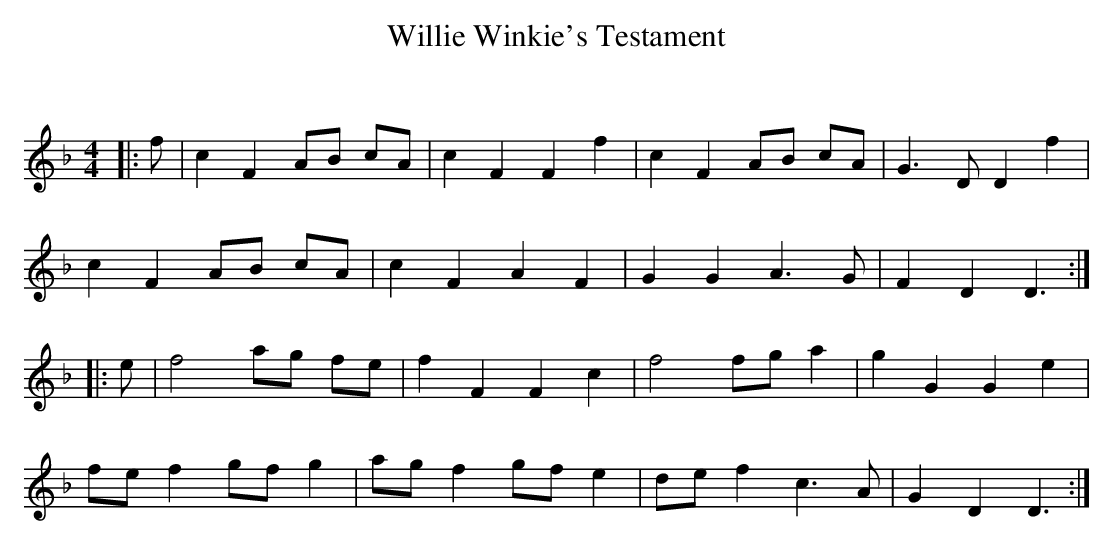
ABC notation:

X:1
T: Willie Winkie's Testament
C:
Q: 232
K:Dm
M:4/4
L:1/8
|:f|c2 F2 AB cA|c2 F2 F2 f2|c2 F2 AB cA|G3D D2 f2|
c2 F2 AB cA|c2 F2 A2 F2|G2 G2 A3G|F2 D2 D3:|
|:e|f4 ag fe|f2 F2 F2 c2|f4 fg a2|g2 G2 G2 e2|
fe f2 gf g2|ag f2 gf e2|de f2 c3A|G2 D2 D3:|
